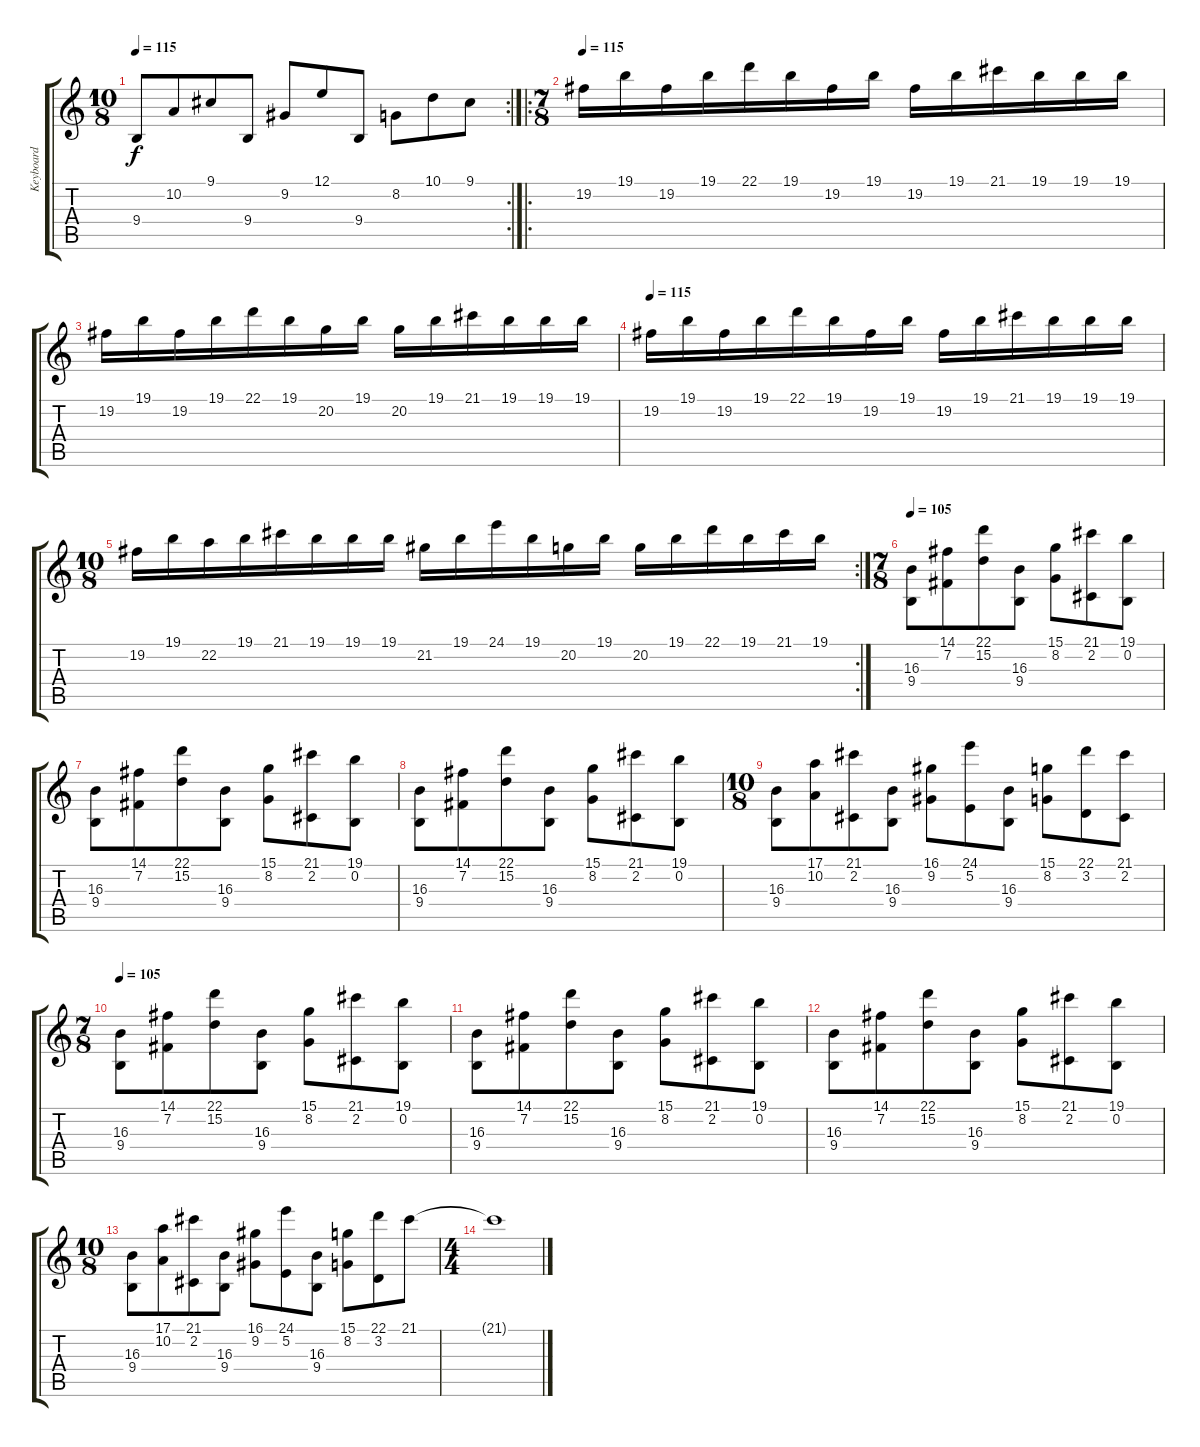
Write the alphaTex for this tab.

\track ("Keyboard" "Keyboard") {instrument fx7echoes}
\staff {score tabs}
\tuning (E4 B3 G3 D3 A2 E2) {hide}
\rc 2
\ts (10 8)
\tempo 115
\clef g2
\ks c
9.4.8{dy f} 10.2.8 9.1.8 9.4.8 9.2.8 12.1.8 9.4.8 8.2.8 10.1.8 9.1.8 |
\ro
\ts (7 8)
\tempo 115
19.2.16{instrument electricgrandpiano} 19.1.16 19.2.16 19.1.16 22.1.16 19.1.16 19.2.16 19.1.16 19.2.16 19.1.16 21.1.16 19.1.16 19.1.16 19.1.16 |
19.2.16 19.1.16 19.2.16 19.1.16 22.1.16 19.1.16 20.2.16 19.1.16 20.2.16 19.1.16 21.1.16 19.1.16 19.1.16 19.1.16 |
\tempo 115
19.2.16{instrument electricgrandpiano} 19.1.16 19.2.16 19.1.16 22.1.16 19.1.16 19.2.16 19.1.16 19.2.16 19.1.16 21.1.16 19.1.16 19.1.16 19.1.16 |
\rc 2
\ts (10 8)
19.2.16 19.1.16 22.2.16 19.1.16 21.1.16 19.1.16 19.1.16 19.1.16 21.2.16 19.1.16 24.1.16 19.1.16 20.2.16 19.1.16 20.2.16 19.1.16 22.1.16 19.1.16 21.1.16 19.1.16 |
\ts (7 8)
\tempo 105
(16.3 9.4).8{volume 13 instrument electricgrandpiano} (14.1 7.2).8 (22.1 15.2).8 (16.3 9.4).8 (15.1 8.2).8 (21.1 2.2).8 (19.1 0.2).8 |
(16.3 9.4).8 (14.1 7.2).8 (22.1 15.2).8 (16.3 9.4).8 (15.1 8.2).8 (21.1 2.2).8 (19.1 0.2).8 |
(16.3 9.4).8 (14.1 7.2).8 (22.1 15.2).8 (16.3 9.4).8 (15.1 8.2).8 (21.1 2.2).8 (19.1 0.2).8 |
\ts (10 8)
(16.3 9.4).8 (17.1 10.2).8 (21.1 2.2).8 (16.3 9.4).8 (16.1 9.2).8 (24.1 5.2).8 (16.3 9.4).8 (15.1 8.2).8 (22.1 3.2).8 (21.1 2.2).8 |
\ts (7 8)
\tempo 105
(16.3 9.4).8{volume 13 instrument electricgrandpiano} (14.1 7.2).8 (22.1 15.2).8 (16.3 9.4).8 (15.1 8.2).8 (21.1 2.2).8 (19.1 0.2).8 |
(16.3 9.4).8 (14.1 7.2).8 (22.1 15.2).8 (16.3 9.4).8 (15.1 8.2).8 (21.1 2.2).8 (19.1 0.2).8 |
(16.3 9.4).8 (14.1 7.2).8 (22.1 15.2).8 (16.3 9.4).8 (15.1 8.2).8 (21.1 2.2).8 (19.1 0.2).8 |
\ts (10 8)
(16.3 9.4).8 (17.1 10.2).8 (21.1 2.2).8 (16.3 9.4).8 (16.1 9.2).8 (24.1 5.2).8 (16.3 9.4).8 (15.1 8.2).8 (22.1 3.2).8 21.1.8 |
\ts (4 4)
21.1{t}.1
